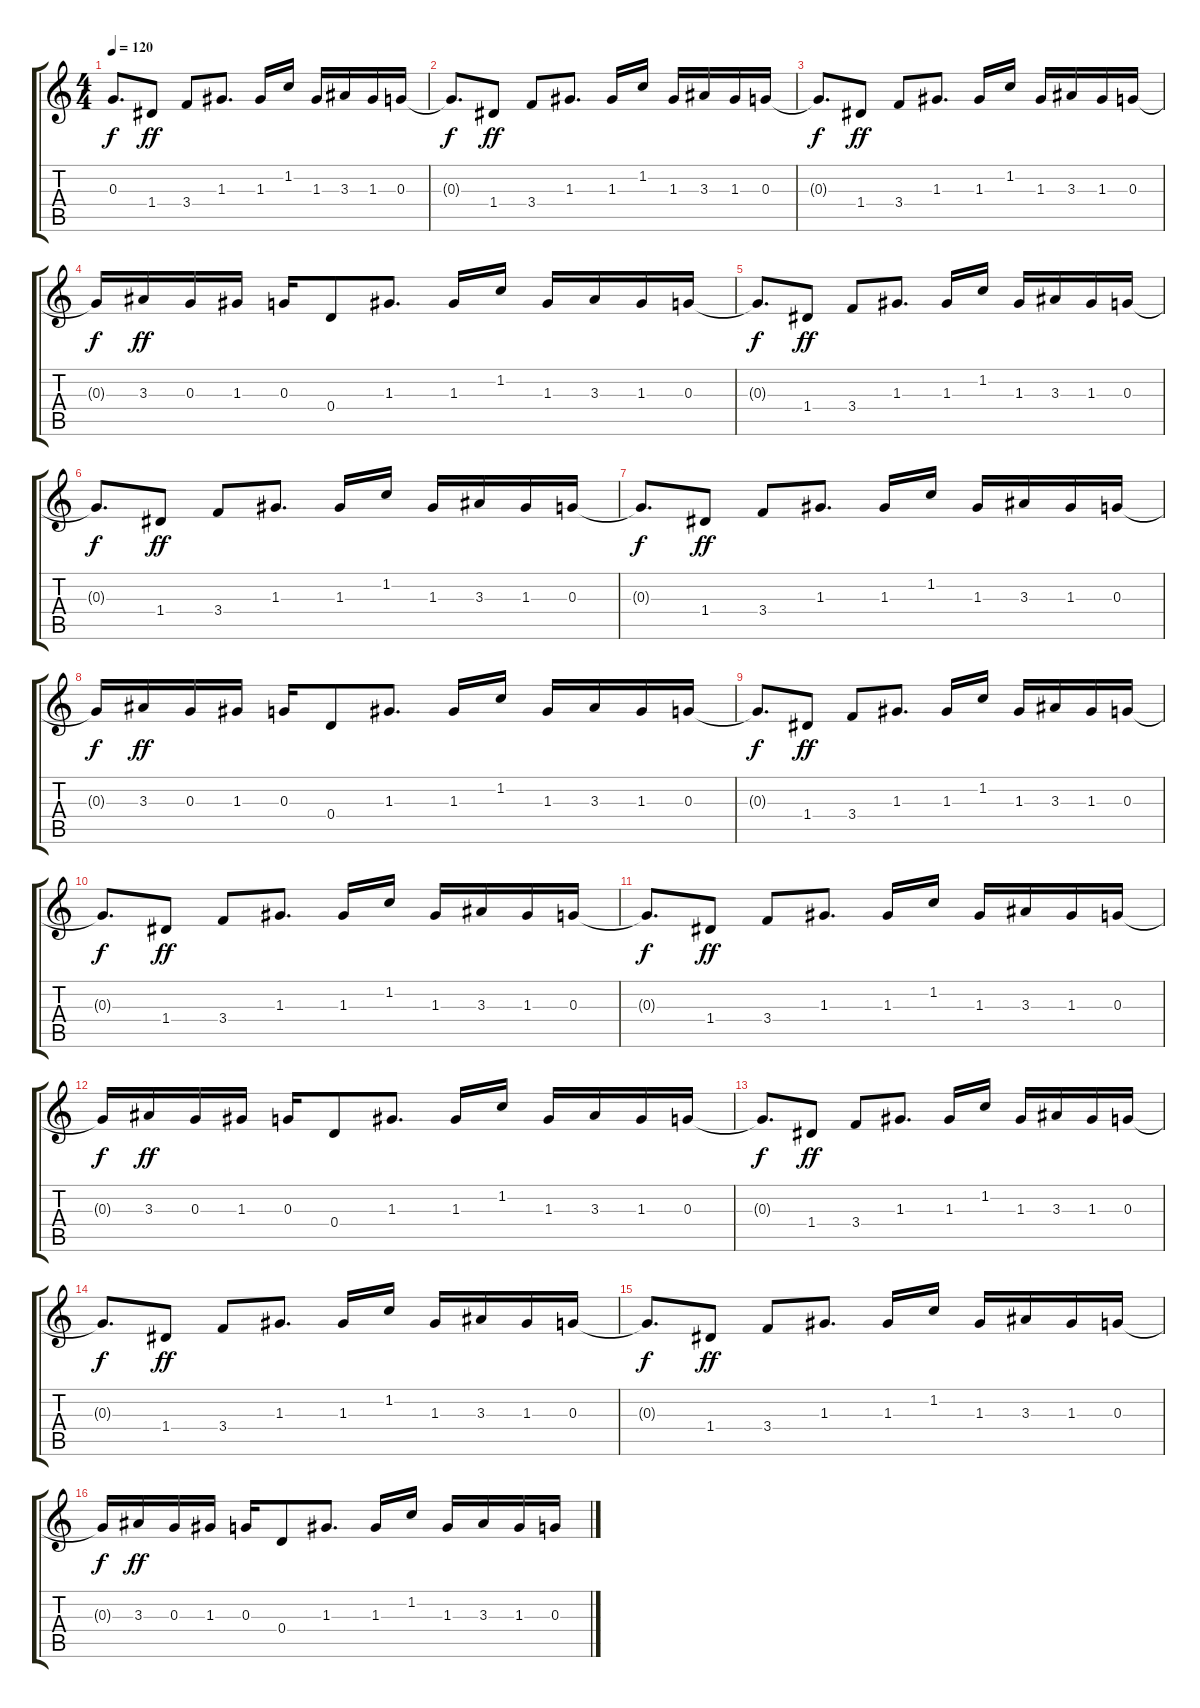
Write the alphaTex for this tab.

\track "" {instrument distortionguitar}
\staff {score tabs}
\tuning (E4 B3 G3 D3 A2 E2) {hide}
\ts (4 4)
\tempo 120
\clef g2
\ks c
0.3{t}.8{d dy f} 1.4.8{dy ff} 3.4.8 1.3.8{d} 1.3.16 1.2.16 1.3.16 3.3.16 1.3.16 0.3.16 |
0.3{t}.8{d dy f} 1.4.8{dy ff} 3.4.8 1.3.8{d} 1.3.16 1.2.16 1.3.16 3.3.16 1.3.16 0.3.16 |
0.3{t}.8{d dy f} 1.4.8{dy ff} 3.4.8 1.3.8{d} 1.3.16 1.2.16 1.3.16 3.3.16 1.3.16 0.3.16 |
0.3{t}.16{dy f} 3.3.16{dy ff} 0.3.16 1.3.16 0.3.16 0.4.8 1.3.8{d} 1.3.16 1.2.16 1.3.16 3.3.16 1.3.16 0.3.16 |
0.3{t}.8{d dy f} 1.4.8{dy ff} 3.4.8 1.3.8{d} 1.3.16 1.2.16 1.3.16 3.3.16 1.3.16 0.3.16 |
0.3{t}.8{d dy f} 1.4.8{dy ff} 3.4.8 1.3.8{d} 1.3.16 1.2.16 1.3.16 3.3.16 1.3.16 0.3.16 |
0.3{t}.8{d dy f} 1.4.8{dy ff} 3.4.8 1.3.8{d} 1.3.16 1.2.16 1.3.16 3.3.16 1.3.16 0.3.16 |
0.3{t}.16{dy f} 3.3.16{dy ff} 0.3.16 1.3.16 0.3.16 0.4.8 1.3.8{d} 1.3.16 1.2.16 1.3.16 3.3.16 1.3.16 0.3.16 |
0.3{t}.8{d dy f} 1.4.8{dy ff} 3.4.8 1.3.8{d} 1.3.16 1.2.16 1.3.16 3.3.16 1.3.16 0.3.16 |
0.3{t}.8{d dy f} 1.4.8{dy ff} 3.4.8 1.3.8{d} 1.3.16 1.2.16 1.3.16 3.3.16 1.3.16 0.3.16 |
0.3{t}.8{d dy f} 1.4.8{dy ff} 3.4.8 1.3.8{d} 1.3.16 1.2.16 1.3.16 3.3.16 1.3.16 0.3.16 |
0.3{t}.16{dy f} 3.3.16{dy ff} 0.3.16 1.3.16 0.3.16 0.4.8 1.3.8{d} 1.3.16 1.2.16 1.3.16 3.3.16 1.3.16 0.3.16 |
0.3{t}.8{d dy f} 1.4.8{dy ff} 3.4.8 1.3.8{d} 1.3.16 1.2.16 1.3.16 3.3.16 1.3.16 0.3.16 |
0.3{t}.8{d dy f} 1.4.8{dy ff} 3.4.8 1.3.8{d} 1.3.16 1.2.16 1.3.16 3.3.16 1.3.16 0.3.16 |
0.3{t}.8{d dy f} 1.4.8{dy ff} 3.4.8 1.3.8{d} 1.3.16 1.2.16 1.3.16 3.3.16 1.3.16 0.3.16 |
0.3{t}.16{dy f} 3.3.16{dy ff} 0.3.16 1.3.16 0.3.16 0.4.8 1.3.8{d} 1.3.16 1.2.16 1.3.16 3.3.16 1.3.16 0.3.16
